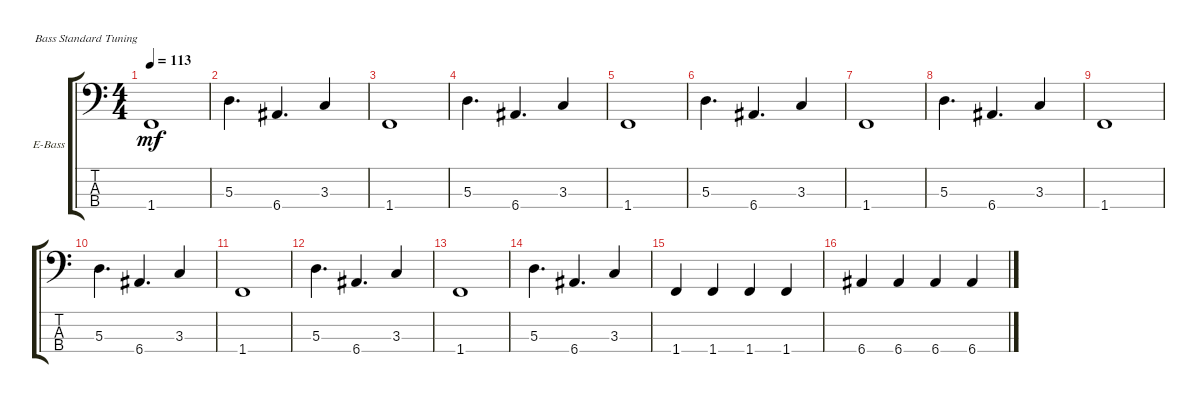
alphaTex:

\defaultSystemsLayout 4
\bracketExtendMode groupsimilarinstruments
\firstSystemTrackNameOrientation horizontal
\otherSystemsTrackNameOrientation horizontal
\track ("Electric Bass" "E-Bass") {instrument electricbassfinger}
\staff {score tabs}
\tuning (G2 D2 A1 E1)
\ts (4 4)
\tempo 113
\clef f4
\ks c
1.4.1{dy mf} |
5.3.4{d} 6.4.4{d} 3.3.4 |
1.4.1 |
5.3.4{d} 6.4.4{d} 3.3.4 |
1.4.1 |
5.3.4{d} 6.4.4{d} 3.3.4 |
1.4.1 |
5.3.4{d} 6.4.4{d} 3.3.4 |
1.4.1 |
5.3.4{d} 6.4.4{d} 3.3.4 |
1.4.1 |
5.3.4{d} 6.4.4{d} 3.3.4 |
1.4.1 |
5.3.4{d} 6.4.4{d} 3.3.4 |
1.4.4 1.4.4 1.4.4 1.4.4 |
6.4.4 6.4.4 6.4.4 6.4.4
